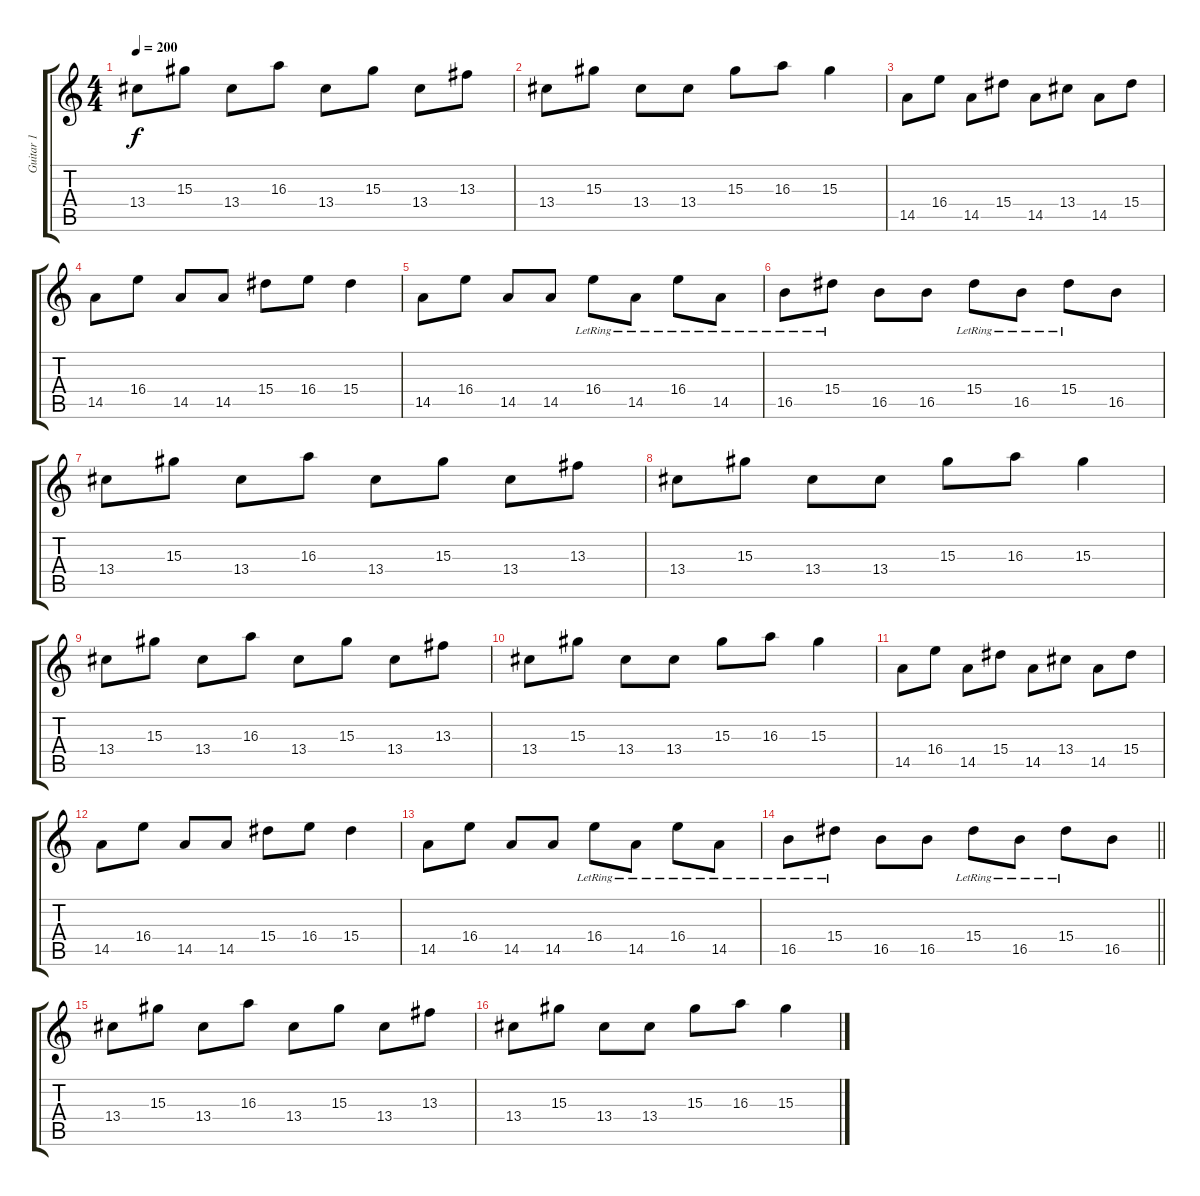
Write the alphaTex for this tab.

\track ("Guitar 1" "Guitar 1") {instrument distortionguitar}
\staff {score tabs}
\tuning (D4 A3 F3 C3 G2 C2) {hide}
\ts (4 4)
\tempo 200
\clef g2
\ks c
13.4.8{dy f} 15.3.8 13.4.8 16.3.8 13.4.8 15.3.8 13.4.8 13.3.8 |
13.4.8 15.3.8 13.4.8 13.4.8 15.3.8 16.3.8 15.3.4 |
14.5.8 16.4.8 14.5.8 15.4.8 14.5.8 13.4.8 14.5.8 15.4.8 |
14.5.8 16.4.8 14.5.8 14.5.8 15.4.8 16.4.8 15.4.4 |
14.5.8 16.4.8 14.5.8 14.5.8 16.4{lr}.8 14.5{lr}.8 16.4{lr}.8 14.5{lr}.8 |
16.5{lr}.8 15.4{lr}.8 16.5.8 16.5.8 15.4{lr}.8 16.5{lr}.8 15.4{lr}.8 16.5.8 |
13.4.8 15.3.8 13.4.8 16.3.8 13.4.8 15.3.8 13.4.8 13.3.8 |
13.4.8 15.3.8 13.4.8 13.4.8 15.3.8 16.3.8 15.3.4 |
13.4.8 15.3.8 13.4.8 16.3.8 13.4.8 15.3.8 13.4.8 13.3.8 |
13.4.8 15.3.8 13.4.8 13.4.8 15.3.8 16.3.8 15.3.4 |
14.5.8 16.4.8 14.5.8 15.4.8 14.5.8 13.4.8 14.5.8 15.4.8 |
14.5.8 16.4.8 14.5.8 14.5.8 15.4.8 16.4.8 15.4.4 |
14.5.8 16.4.8 14.5.8 14.5.8 16.4{lr}.8 14.5{lr}.8 16.4{lr}.8 14.5{lr}.8 |
\barLineRight lightlight
16.5{lr}.8 15.4{lr}.8 16.5.8 16.5.8 15.4{lr}.8 16.5{lr}.8 15.4{lr}.8 16.5.8 |
13.4.8 15.3.8 13.4.8 16.3.8 13.4.8 15.3.8 13.4.8 13.3.8 |
13.4.8 15.3.8 13.4.8 13.4.8 15.3.8 16.3.8 15.3.4
